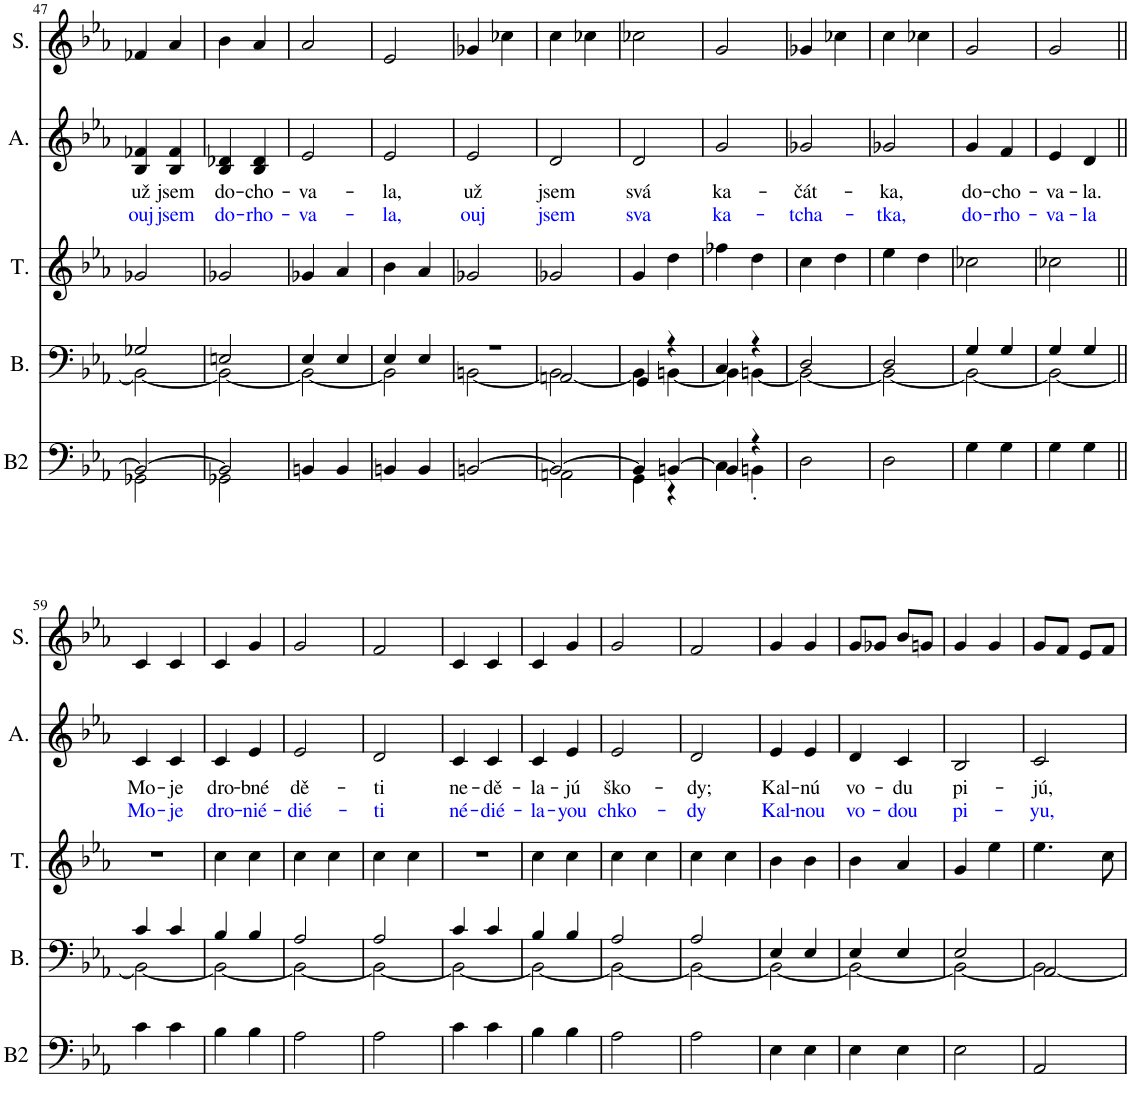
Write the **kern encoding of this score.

**kern	**kern	**kern	**kern	**text	**text	**kern
*part5	*part4	*part3	*part2	*part2	*part2	*part1
*staff5	*staff4	*staff3	*staff2	*staff2	*staff2	*staff1
*I"Basse 2	*I"Basse	*I"Ténor	*I"Alto	*	*	*I"Soprano
*I'B2	*I'B.	*I'T.	*I'A.	*	*	*I'S.
!!LO:PB:g=z
*clefF4	*clefF4	*clefG2	*clefG2	*	*	*clefG2
*k[b-e-a-]	*k[b-e-a-]	*k[b-e-a-]	*k[b-e-a-]	*	*	*k[b-e-a-]
*M2/4	*M2/4	*M2/4	*M2/4	*	*	*M2/4
=47	=47	=47	=47	=47	=47	=47
*^	*^	*	*	*	*	*
!	!	!	!	!	!	!LO:LY:b	!LO:LY:b:color=#0000FF	!
2BB/_	2GG-X\	2G-X/	2BB-\_	2g-X/	4B-/ 4f-X/	už	ouj	4f-X/
!	!	!	!	!	!	!LO:LY:b	!LO:LY:b:color=#0000FF	!
.	.	.	.	.	4B-/ 4f-/	jsem	jsem	4a-/
=48	=48	=48	=48	=48	=48	=48	=48	=48
!	!	!	!	!	!	!LO:LY:b	!LO:LY:b:color=#0000FF	!
2BB/]	2GG-X\	2En/	2BB-\_	2g-X/	4B-/ 4d-X/	do-	do-	4b-\
!	!	!	!	!	!	!LO:LY:b	!LO:LY:b:color=#0000FF	!
.	.	.	.	.	4B-/ 4d-/	-cho-	-rho-	4a-/
*v	*v	*	*	*	*	*	*	*
=49	=49	=49	=49	=49	=49	=49	=49
!	!	!	!	!	!LO:LY:b	!LO:LY:b:color=#0000FF	!
4BBn/	4E-/	2BB-\_	4g-X/	2e-/	-va-	-va-	2a-/
4BB/	4E-/	.	4a-/	.	.	.	.
=50	=50	=50	=50	=50	=50	=50	=50
!	!	!	!	!	!LO:LY:b	!LO:LY:b:color=#0000FF	!
4BBn/	4E-/	2BB-\]	4b-\	2e-/	-la,	-la,	2e-/
4BB/	4E-/	.	4a-/	.	.	.	.
=51	=51	=51	=51	=51	=51	=51	=51
!	!	!	!	!	!LO:LY:b	!LO:LY:b:color=#0000FF	!
[2BBn/	2r	[2BBn\	2g-X/	2e-/	už	ouj	4g-X/
.	.	.	.	.	.	.	4cc-X\
=52	=52	=52	=52	=52	=52	=52	=52
*^	*	*	*	*	*	*	*
!	!	!	!	!	!	!LO:LY:b	!LO:LY:b:color=#0000FF	!
2BB/_	2AAn\	2AAn/	2BB\_	2g-X/	2d/	jsem	jsem	4cc\
.	.	.	.	.	.	.	.	4cc-X\
=53	=53	=53	=53	=53	=53	=53	=53	=53
!	!	!	!	!	!	!LO:LY:b	!LO:LY:b:color=#0000FF	!
4BB/]	4GG\	4GG/	4BB\]	4g/	2d/	svá	sva	2cc-X\
[4BBn/	4r	4r	[4BBn\	4dd\	.	.	.	.
=54	=54	=54	=54	=54	=54	=54	=54	=54
!	!	!	!	!	!	!LO:LY:b	!LO:LY:b:color=#0000FF	!
4BB/]	4C\	4C/	4BB\]	4ff-X\	2g/	ka-	ka-	2g/
4r	4BBn'\	4r	[4BBn\	4dd\	.	.	.	.
=55	=55	=55	=55	=55	=55	=55	=55	=55
!	!	!	!	!	!	!LO:LY:b	!LO:LY:b:color=#0000FF	!
*v	*v	*	*	*	*	*	*	*
2D\	2D/	2BB\_	4cc\	2g-X/	-čát-	-tcha-	4g-X/
.	.	.	4dd\	.	.	.	4cc-X\
=56	=56	=56	=56	=56	=56	=56	=56
!	!	!	!	!	!LO:LY:b	!LO:LY:b:color=#0000FF	!
2D\	2D/	2BB\_	4ee-\	2g-X/	-ka,	-tka,	4cc\
.	.	.	4dd\	.	.	.	4cc-X\
=57	=57	=57	=57	=57	=57	=57	=57
!	!	!	!	!	!LO:LY:b	!LO:LY:b:color=#0000FF	!
4G\	4G/	2BB\_	2cc-X\	4g/	do-	do-	2g/
!	!	!	!	!	!LO:LY:b	!LO:LY:b:color=#0000FF	!
4G\	4G/	.	.	4f/	-cho-	-rho-	.
=58	=58	=58	=58	=58	=58	=58	=58
!	!	!	!	!	!LO:LY:b	!LO:LY:b:color=#0000FF	!
4G\	4G/	2BB\_	2cc-X\	4e-/	-va-	-va-	2g/
!	!	!	!	!	!LO:LY:b	!LO:LY:b:color=#0000FF	!
4G\	4G/	.	.	4d/	-la.	-la	.
!!LO:LB:g=z
=59||	=59||	=59||	=59||	=59||	=59||	=59||	=59||
!	!	!	!	!	!LO:LY:b	!LO:LY:b:color=#0000FF	!
4c\	4c/	2BB\_	2r	4c/	Mo-	Mo-	4c/
!	!	!	!	!	!LO:LY:b	!LO:LY:b:color=#0000FF	!
4c\	4c/	.	.	4c/	-je	-je	4c/
=60	=60	=60	=60	=60	=60	=60	=60
!	!	!	!	!	!LO:LY:b	!LO:LY:b:color=#0000FF	!
4B-\	4B-/	2BB\_	4cc\	4c/	dro-	dro-	4c/
!	!	!	!	!	!LO:LY:b	!LO:LY:b:color=#0000FF	!
4B-\	4B-/	.	4cc\	4e-/	-bné	-nié-	4g/
=61	=61	=61	=61	=61	=61	=61	=61
!	!	!	!	!	!LO:LY:b	!LO:LY:b:color=#0000FF	!
2A-\	2A-/	2BB\_	4cc\	2e-/	dě-	-dié-	2g/
.	.	.	4cc\	.	.	.	.
=62	=62	=62	=62	=62	=62	=62	=62
!	!	!	!	!	!LO:LY:b	!LO:LY:b:color=#0000FF	!
2A-\	2A-/	2BB\_	4cc\	2d/	-ti	-ti	2f/
.	.	.	4cc\	.	.	.	.
=63	=63	=63	=63	=63	=63	=63	=63
!	!	!	!	!	!LO:LY:b	!LO:LY:b:color=#0000FF	!
4c\	4c/	2BB\_	2r	4c/	ne-	né-	4c/
!	!	!	!	!	!LO:LY:b	!LO:LY:b:color=#0000FF	!
4c\	4c/	.	.	4c/	-dě-	-dié-	4c/
=64	=64	=64	=64	=64	=64	=64	=64
!	!	!	!	!	!LO:LY:b	!LO:LY:b:color=#0000FF	!
4B-\	4B-/	2BB\_	4cc\	4c/	-la-	-la-	4c/
!	!	!	!	!	!LO:LY:b	!LO:LY:b:color=#0000FF	!
4B-\	4B-/	.	4cc\	4e-/	-jú	-you	4g/
=65	=65	=65	=65	=65	=65	=65	=65
!	!	!	!	!	!LO:LY:b	!LO:LY:b:color=#0000FF	!
2A-\	2A-/	2BB\_	4cc\	2e-/	ško-	chko-	2g/
.	.	.	4cc\	.	.	.	.
=66	=66	=66	=66	=66	=66	=66	=66
!	!	!	!	!	!LO:LY:b	!LO:LY:b:color=#0000FF	!
2A-\	2A-/	2BB\_	4cc\	2d/	-dy;	-dy	2f/
.	.	.	4cc\	.	.	.	.
=67	=67	=67	=67	=67	=67	=67	=67
!	!	!	!	!	!LO:LY:b	!LO:LY:b:color=#0000FF	!
4E-\	4E-/	2BB\_	4b-\	4e-/	Kal-	Kal-	4g/
!	!	!	!	!	!LO:LY:b	!LO:LY:b:color=#0000FF	!
4E-\	4E-/	.	4b-\	4e-/	-nú	-nou	4g/
=68	=68	=68	=68	=68	=68	=68	=68
!	!	!	!	!	!LO:LY:b	!LO:LY:b:color=#0000FF	!
4E-\	4E-/	2BB\_	4b-\	4d/	vo-	vo-	8g/L
.	.	.	.	.	.	.	8g-X/J
!	!	!	!	!	!LO:LY:b	!LO:LY:b:color=#0000FF	!
4E-\	4E-/	.	4a-/	4c/	-du	-dou	8b-/L
.	.	.	.	.	.	.	8gn/J
=69	=69	=69	=69	=69	=69	=69	=69
!	!	!	!	!	!LO:LY:b	!LO:LY:b:color=#0000FF	!
2E-\	2E-/	2BB\_	4g/	2B-/	pi-	pi-	4g/
.	.	.	4ee-\	.	.	.	4g/
=70	=70	=70	=70	=70	=70	=70	=70
!	!	!	!	!	!LO:LY:b	!LO:LY:b:color=#0000FF	!
2AA-/	2AA-/	2BB\_	4.ee-\	2c/	-jú,	-yu,	8g/L
.	.	.	.	.	.	.	8f/J
.	.	.	.	.	.	.	8e-/L
.	.	.	8cc\	.	.	.	8f/J
*	*v	*v	*	*	*	*	*
=	=	=	=	=	=	=
*-	*-	*-	*-	*-	*-	*-
